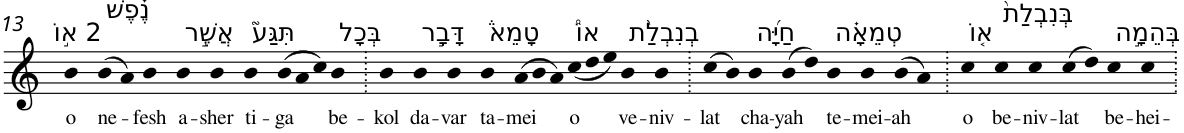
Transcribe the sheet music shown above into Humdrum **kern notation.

**kern	**text
*part1	*part1
*staff1	*staff1
*I"Piano	*
*I'Pno	*
!!LO:PB:g=z
*clefG2	*
*k[]	*
=13	=13
!LO:TX:a:t=2 א֣וֹ	!
!	!LO:LY:b
4b	o
!LO:TX:a:t=נֶ֗פֶשׁ	!
!	!LO:LY:b
(>8b	ne-
8a)	.
!	!LO:LY:b
4b	-fesh
!LO:TX:a:t=אֲשֶׁ֣ר	!
!	!LO:LY:b
4b	a-
!	!LO:LY:b
4b	-sher
!LO:TX:a:t=תִּגַּע֮	!
!	!LO:LY:b
4b	ti-
*Xtuplet	*
!	!LO:LY:b
(>12b	-ga
12a	.
12cc)	.
!LO:TX:a:t=בְּכָל	!
!	!LO:LY:b
4b	be-
=14.	=14.
!	!LO:LY:b
4b	-kol
!LO:TX:a:t=דָּבָ֣ר	!
!	!LO:LY:b
4b	da-
!	!LO:LY:b
4b	-var
!LO:TX:a:t=טָמֵא֒	!
!	!LO:LY:b
4b	ta-
!	!LO:LY:b
(>12a	-mei
12b	.
12a)	.
!LO:TX:a:t=אוֹ֩	!
!	!LO:LY:b
(<12cc	o
12dd	.
12ee)	.
!LO:TX:a:t=בְנִבְלַ֨ת	!
!	!LO:LY:b
4b	ve-
!	!LO:LY:b
4b	-niv-
=15.	=15.
!	!LO:LY:b
(>8cc	-lat
8b)	.
!LO:TX:a:t=חַיָּ֜ה	!
!	!LO:LY:b
4b	cha-
!	!LO:LY:b
(>8b	-yah
8dd)	.
!LO:TX:a:t=טְמֵאָ֗ה	!
!	!LO:LY:b
4b	te-
!	!LO:LY:b
4b	-mei-
!	!LO:LY:b
(>8b	-ah
8a)	.
=16.	=16.
!LO:TX:a:t=א֤וֹ	!
!	!LO:LY:b
4cc	o
!LO:TX:a:t=בְּנִבְלַת֙	!
!	!LO:LY:b
4cc	be-
!	!LO:LY:b
4cc	-niv-
!	!LO:LY:b
(>8cc	-lat
8dd)	.
!LO:TX:a:t=בְּהֵמָ֣ה	!
!	!LO:LY:b
4cc	be-
!	!LO:LY:b
4cc	-hei-
=.	=.
*-	*-
